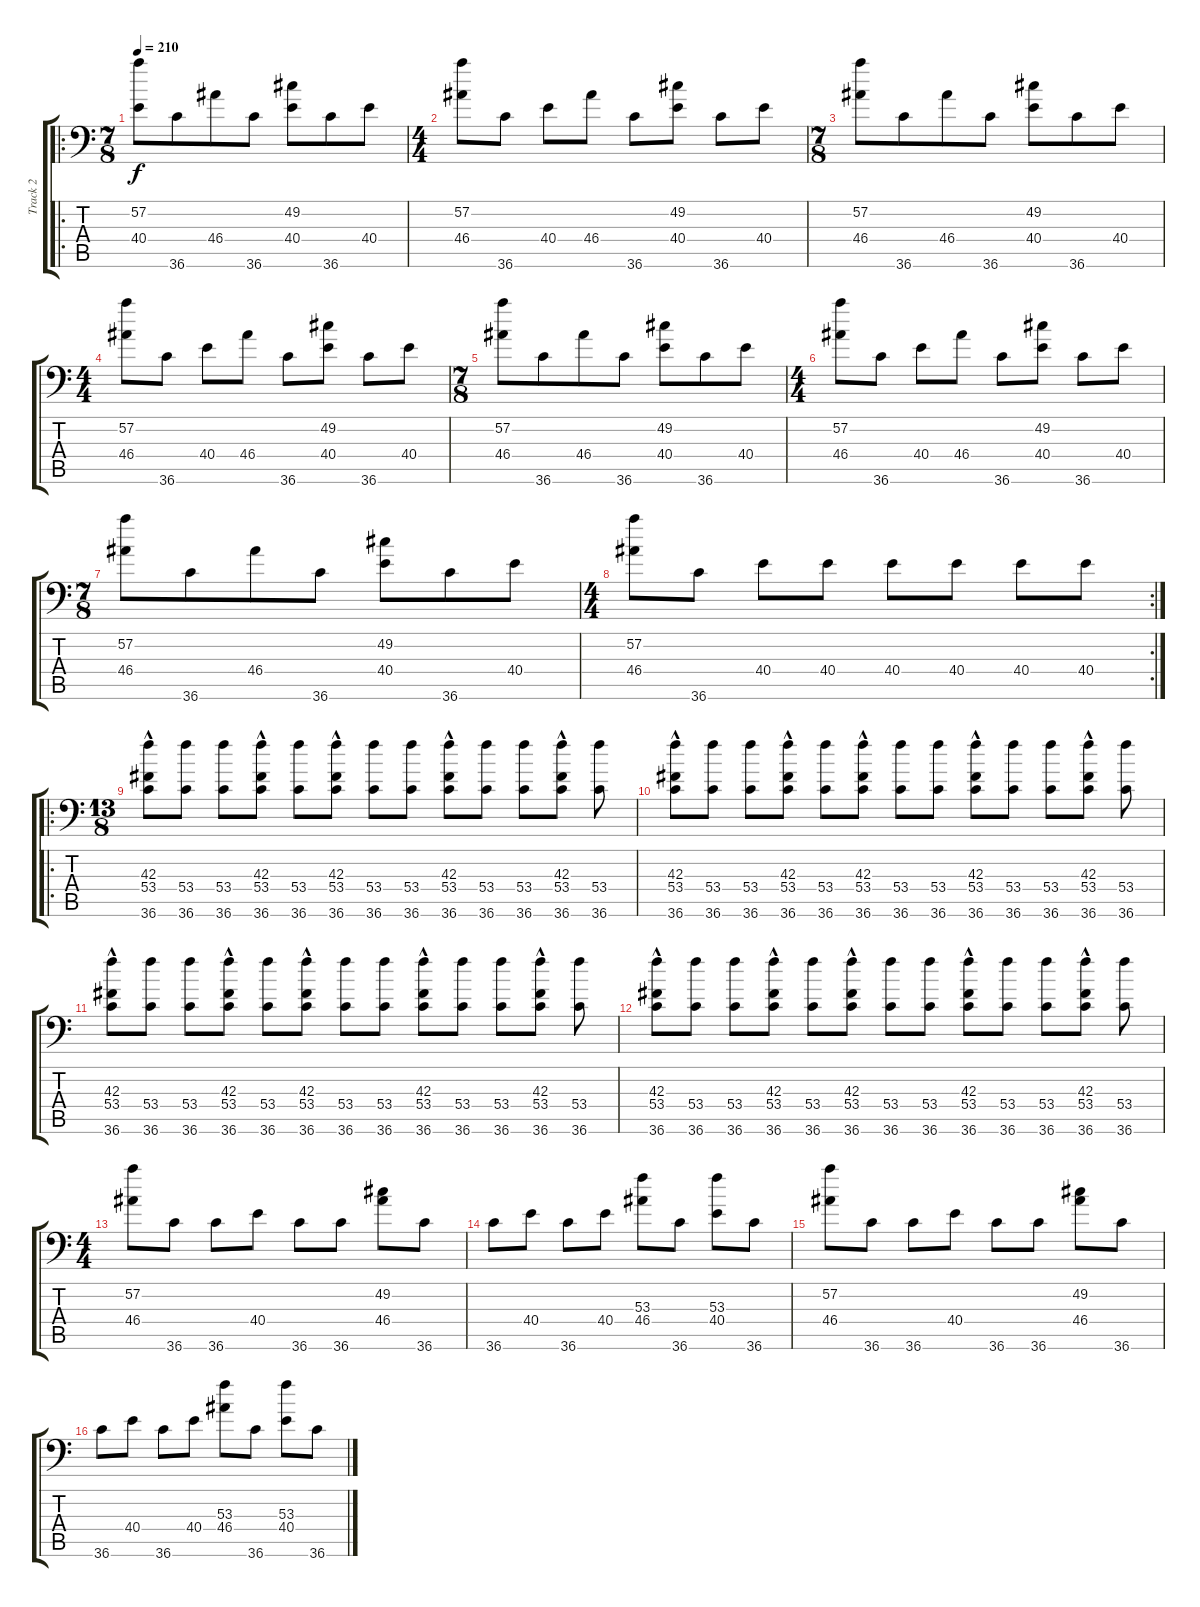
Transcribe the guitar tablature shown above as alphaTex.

\track ("Track 2" "Track 2") {instrument acousticgrandpiano}
\staff {score tabs}
\tuning (C-1 C-1 C-1 C-1 C-1 C-1) {hide}
\ro
\ts (7 8)
\tempo 210
\clef f4
\ks c
(57.2 40.4).8{dy f} 36.6.8 46.4.8 36.6.8 (49.2 40.4).8 36.6.8 40.4.8 |
\ts (4 4)
(57.2 46.4).8 36.6.8 40.4.8 46.4.8 36.6.8 (49.2 40.4).8 36.6.8 40.4.8 |
\ts (7 8)
(57.2 46.4).8 36.6.8 46.4.8 36.6.8 (49.2 40.4).8 36.6.8 40.4.8 |
\ts (4 4)
(57.2 46.4).8 36.6.8 40.4.8 46.4.8 36.6.8 (49.2 40.4).8 36.6.8 40.4.8 |
\ts (7 8)
(57.2 46.4).8 36.6.8 46.4.8 36.6.8 (49.2 40.4).8 36.6.8 40.4.8 |
\ts (4 4)
(57.2 46.4).8 36.6.8 40.4.8 46.4.8 36.6.8 (49.2 40.4).8 36.6.8 40.4.8 |
\ts (7 8)
(57.2 46.4).8 36.6.8 46.4.8 36.6.8 (49.2 40.4).8 36.6.8 40.4.8 |
\rc 2
\ts (4 4)
(57.2 46.4).8 36.6.8 40.4.8 40.4.8 40.4.8 40.4.8 40.4.8 40.4.8 |
\ro
\ts (13 8)
(42.3 53.4{hac} 36.6).8 (53.4 36.6).8 (53.4 36.6).8 (42.3 53.4{hac} 36.6).8 (53.4 36.6).8 (42.3 53.4{hac} 36.6).8 (53.4 36.6).8 (53.4 36.6).8 (42.3 53.4{hac} 36.6).8 (53.4 36.6).8 (53.4 36.6).8 (42.3 53.4{hac} 36.6).8 (53.4 36.6).8 |
(42.3 53.4{hac} 36.6).8 (53.4 36.6).8 (53.4 36.6).8 (42.3 53.4{hac} 36.6).8 (53.4 36.6).8 (42.3 53.4{hac} 36.6).8 (53.4 36.6).8 (53.4 36.6).8 (42.3 53.4{hac} 36.6).8 (53.4 36.6).8 (53.4 36.6).8 (42.3 53.4{hac} 36.6).8 (53.4 36.6).8 |
(42.3 53.4{hac} 36.6).8 (53.4 36.6).8 (53.4 36.6).8 (42.3 53.4{hac} 36.6).8 (53.4 36.6).8 (42.3 53.4{hac} 36.6).8 (53.4 36.6).8 (53.4 36.6).8 (42.3 53.4{hac} 36.6).8 (53.4 36.6).8 (53.4 36.6).8 (42.3 53.4{hac} 36.6).8 (53.4 36.6).8 |
(42.3 53.4{hac} 36.6).8 (53.4 36.6).8 (53.4 36.6).8 (42.3 53.4{hac} 36.6).8 (53.4 36.6).8 (42.3 53.4{hac} 36.6).8 (53.4 36.6).8 (53.4 36.6).8 (42.3 53.4{hac} 36.6).8 (53.4 36.6).8 (53.4 36.6).8 (42.3 53.4{hac} 36.6).8 (53.4 36.6).8 |
\ts (4 4)
(57.2 46.4).8 36.6.8 36.6.8 40.4.8 36.6.8 36.6.8 (49.2 46.4).8 36.6.8 |
36.6.8 40.4.8 36.6.8 40.4.8 (53.3 46.4).8 36.6.8 (53.3 40.4).8 36.6.8 |
(57.2 46.4).8 36.6.8 36.6.8 40.4.8 36.6.8 36.6.8 (49.2 46.4).8 36.6.8 |
36.6.8 40.4.8 36.6.8 40.4.8 (53.3 46.4).8 36.6.8 (53.3 40.4).8 36.6.8
